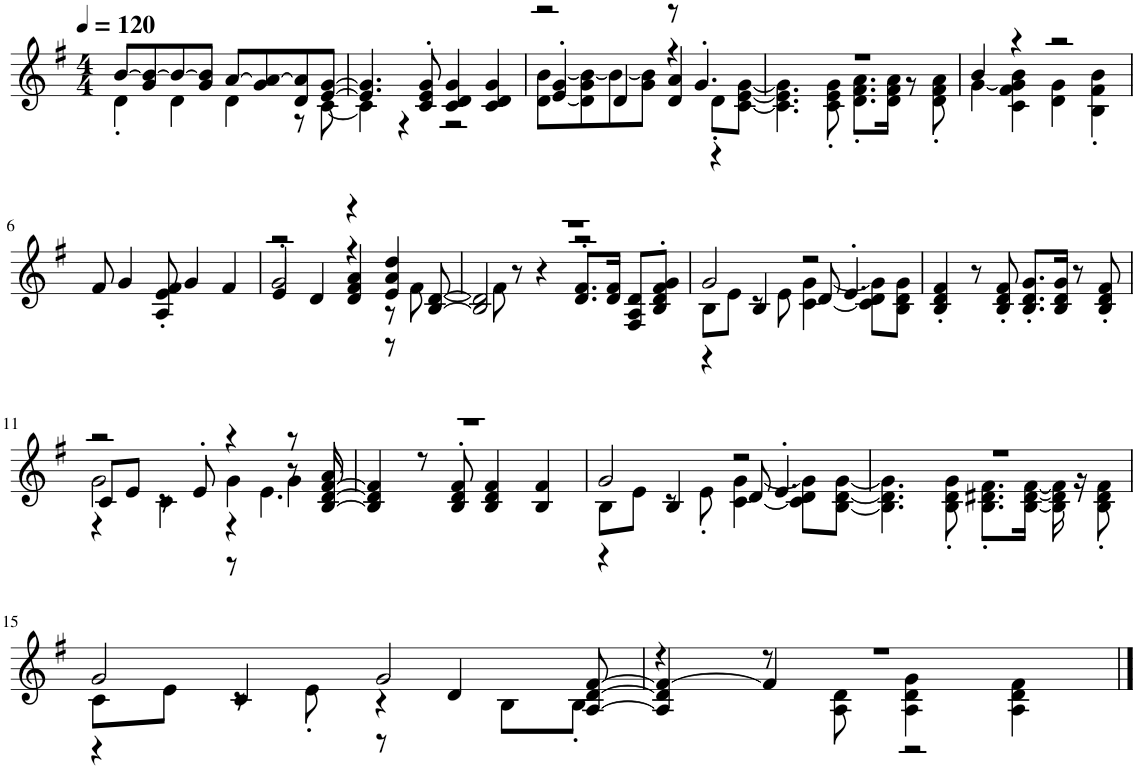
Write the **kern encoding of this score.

**kern
*part1
*staff1
*I"Grand Piano, Acoustic Grand Piano
*I'Pno
*clefG2
*k[f#]
*M4/4
*MM120
=1
*^
[8b/L	4d'\
8g/ 8b/_	.
8b/_	4d\
8g/ 8b/]J	.
[8a/L	4d\
8g/ 8a/_	.
8d/ 8a/]	8r
[8e/ [8g/J	[8c\
=2	=2
4.e/] 4.g/]	4c\]
.	4r
8c/' 8e/' 8g/'	.
4c/ 4d/ 4g/	2r
4c/ 4d/ 4g/	.
=3	=3
*	*^
2r	[8d\ [8b\L	4e/' 4g/'
.	8d\] 8g\ 8b\_	.
.	8b\_	4d/
.	8g\ 8b\]J	.
8r	4r	4d/ 4a/
4.g'/	.	.
.	8d'\L	4r
.	[8c\ [8e\ [8g\J	.
*	*v	*v
=4	=4
1r	4.c\] 4.e\] 4.g\]
.	8c\' 8e\' 8g\'
.	8.d\' 8.f#\' 8.a\'L
.	16d\ 16f#\ 16a\Jk
.	8r
.	8d\' 8f#\' 8a\'
=5	=5
4b/	[4g\
4r	4c\ 4f#\ 4g\] 4b\
2r	4d\ 4g\
.	4B\' 4f#\' 4b\'
*v	*v
!!LO:LB:g=z
=6
8f#/
4g/
8A/' 8e/' 8f#/'
4g/
4f#/
=7
*^
*	*^
2g/	2r	4e'/
.	.	4d/
4r	4r	4d/ 4f#/ 4a/
4e/ 4a/ 4dd/	8r	8r
.	[8f#\	[8B/ [8d/
=8	=8	=8
1r	8f#\]	2B/] 2d/]
.	8r	.
.	4r	.
.	2r	8.d/' 8.f#/'L
.	.	16d/ 16f#/Jk
.	.	8F#/ 8A/ 8d/L
.	.	8B/' 8d/' 8f#/' 8g/'J
=9	=9	=9
2g/	8B\L	4r
.	8e\J	.
.	8r	4B/
.	8e\	.
2r	[4c\ [4g\	8d/
.	.	4.e'/
.	8c\] 8d\ 8g\]L	.
.	8B\ 8d\ 8g\J	.
*v	*v	*v
=10
4B/' 4d/' 4f#/'
8r
8B/' 8d/' 8f#/'
8.B/' 8.d/' 8.g/'L
16B/ 16d/ 16g/Jk
8r
8B/' 8d/' 8f#/'
!!LO:LB:g=z
=11
*^
*	*^
*	*	*^
2r	2g\	8c/L	4r
.	.	8e/J	.
.	.	8r	4c\
.	.	8e'/	.
4r	4g\	4r	8r
.	.	.	4.e\
8r	4g\	8r	.
8a/	.	[8B/ [8d/ [8f#/	.
*	*v	*v	*v
=12	=12
1r	4B/] 4d/] 4f#/]
.	8r
.	8B/' 8d/' 8f#/'
.	4B/ 4d/ 4f#/
.	4B/ 4f#/
=13	=13
*	*^
2g/	8B\L	4r
.	8e\J	.
.	8r	4B/
.	8e'\	.
2r	[4c\ [4g\	8d/
.	.	4.e'/
.	8c\] 8d\ 8g\]L	.
.	[8B\ [8d\ [8g\J	.
*	*v	*v
=14	=14
1r	4.B\] 4.d\] 4.g\]
.	8B\' 8d\' 8g\'
.	8.B\' 8.d#X\' 8.f#\'L
.	[16B\ [16d#\ [16f#\Jk
.	16B\] 16d#\] 16f#\]
.	16r
.	8B\' 8d#\' 8f#\'
!!LO:LB:g=z	!!
=15	=15
*	*^
2g/	8c\L	4r
.	8e\J	.
.	8r	4c/
.	8e'\	.
2g/	4r	8r
.	.	4d/
.	8B\L	.
.	8B'\J	[8A/ [8d/ [8f#/
=16	=16	=16
1r	4r	4A/] 4d/] 4f#/_
.	8r	4f#/]
.	8A\ 8d\	.
.	4A\ 4d\ 4g\	2r
.	4A\ 4d\ 4f#\	.
*v	*v	*v
==
*-
